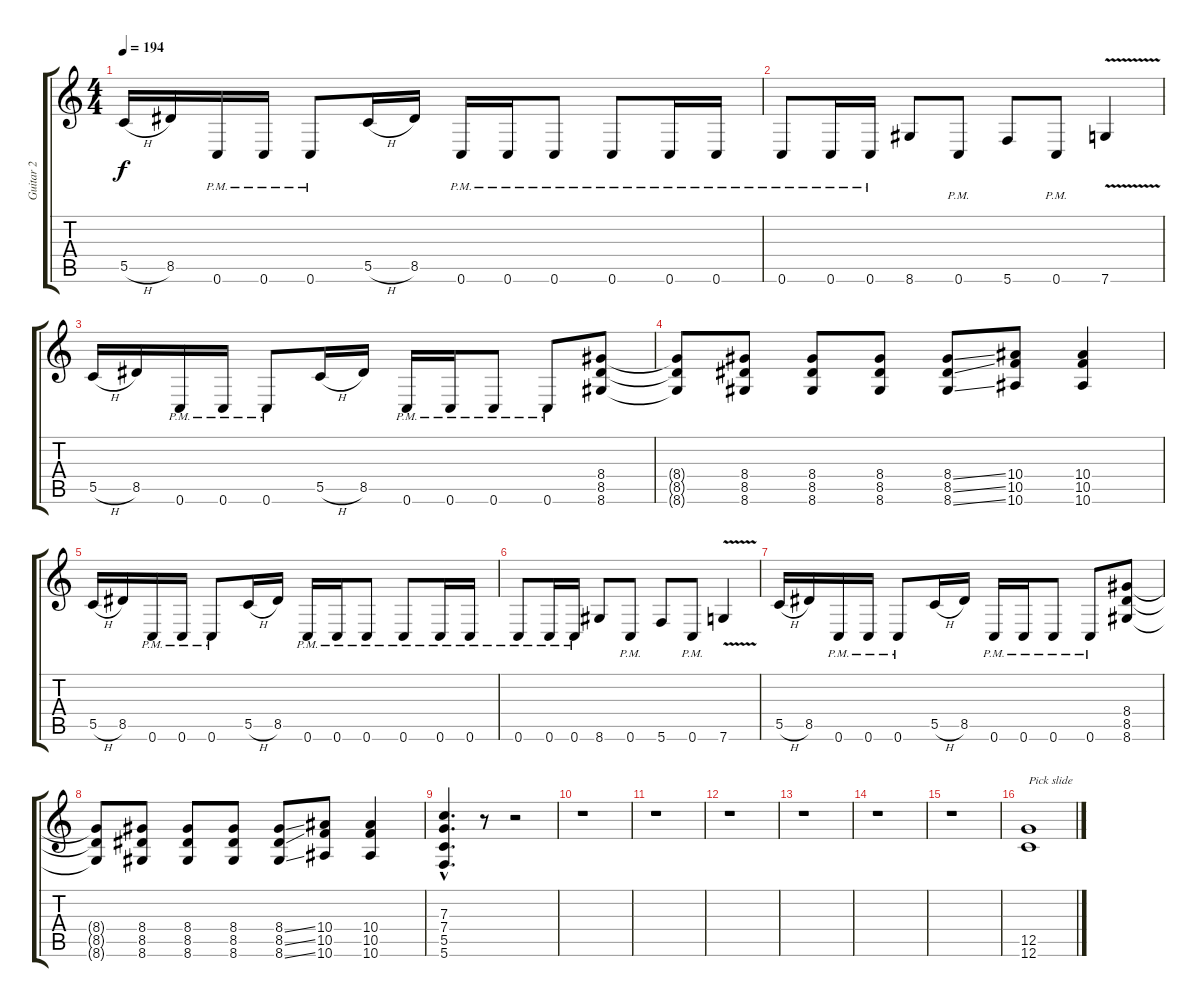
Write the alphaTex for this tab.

\track ("Guitar 2" "Guitar 2") {instrument distortionguitar}
\staff {score tabs}
\tuning (D4 A3 F3 C3 G2 C2) {hide}
\ts (4 4)
\tempo 194
\clef g2
\ks c
5.5{h}.16{dy f} 8.5.16 0.6{pm}.16 0.6{pm}.16 0.6{pm}.8 5.5{h}.16 8.5.16 0.6{pm}.16 0.6{pm}.16 0.6{pm}.8 0.6{pm}.8 0.6{pm}.16 0.6{pm}.16 |
0.6{pm}.8 0.6{pm}.16 0.6{pm}.16 8.6.8 0.6{pm}.8 5.6.8 0.6{pm}.8 7.6{v}.4 |
5.5{h}.16 8.5.16 0.6{pm}.16 0.6{pm}.16 0.6{pm}.8 5.5{h}.16 8.5.16 0.6{pm}.16 0.6{pm}.16 0.6{pm}.8 0.6{pm}.8 (8.4 8.5 8.6).8 |
(8.4{t} 8.5{t} 8.6{t}).8 (8.4 8.5 8.6).8 (8.4 8.5 8.6).8 (8.4 8.5 8.6).8 (8.4{ss} 8.5{ss} 8.6{ss}).8 (10.4 10.5 10.6).8 (10.4 10.5 10.6).4 |
5.5{h}.16 8.5.16 0.6{pm}.16 0.6{pm}.16 0.6{pm}.8 5.5{h}.16 8.5.16 0.6{pm}.16 0.6{pm}.16 0.6{pm}.8 0.6{pm}.8 0.6{pm}.16 0.6{pm}.16 |
0.6{pm}.8 0.6{pm}.16 0.6{pm}.16 8.6.8 0.6{pm}.8 5.6.8 0.6{pm}.8 7.6{v}.4 |
5.5{h}.16 8.5.16 0.6{pm}.16 0.6{pm}.16 0.6{pm}.8 5.5{h}.16 8.5.16 0.6{pm}.16 0.6{pm}.16 0.6{pm}.8 0.6{pm}.8 (8.4 8.5 8.6).8 |
(8.4{t} 8.5{t} 8.6{t}).8 (8.4 8.5 8.6).8 (8.4 8.5 8.6).8 (8.4 8.5 8.6).8 (8.4{ss} 8.5{ss} 8.6{ss}).8 (10.4 10.5 10.6).8 (10.4 10.5 10.6).4 |
(7.3 7.4{hac} 5.5{hac} 5.6{hac}).4{d} r.8 r.2 |
r.1 |
r.1 |
r.1 |
r.1 |
r.1 |
r.1 |
(12.5{ss} 12.6).1{txt "Pick slide"}
